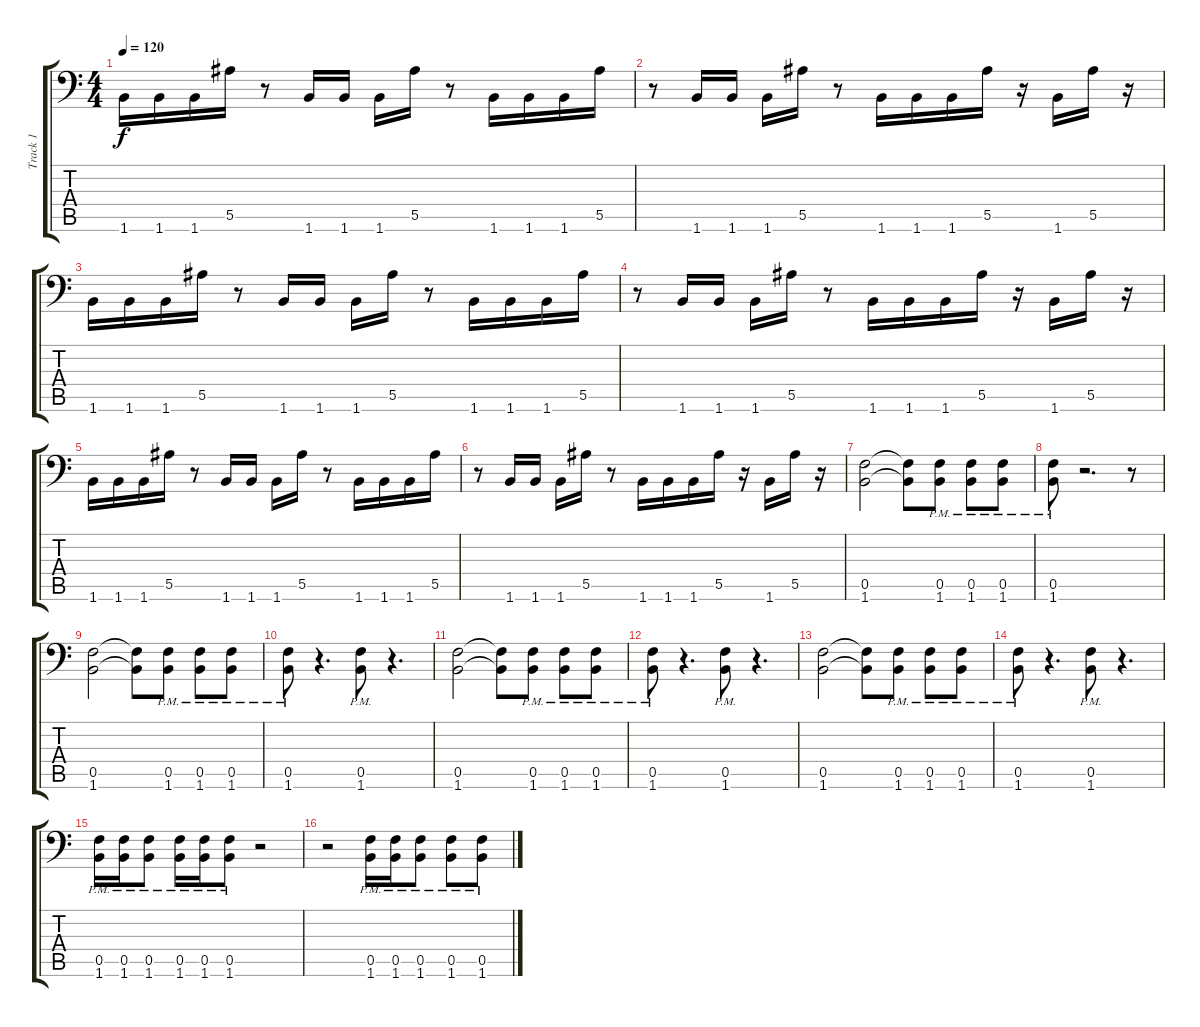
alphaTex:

\track ("Track 1" "Track 1") {instrument distortionguitar}
\staff {score tabs}
\tuning (C4 G3 Eb3 Bb2 F2 Bb1) {hide}
\ts (4 4)
\tempo 120
\clef f4
\ks c
1.6.16{dy f} 1.6.16 1.6.16 5.5.16 r.8 1.6.16 1.6.16 1.6.16 5.5.16 r.8 1.6.16 1.6.16 1.6.16 5.5.16 |
r.8 1.6.16 1.6.16 1.6.16 5.5.16 r.8 1.6.16 1.6.16 1.6.16 5.5.16 r.16 1.6.16 5.5.16 r.16 |
1.6.16 1.6.16 1.6.16 5.5.16 r.8 1.6.16 1.6.16 1.6.16 5.5.16 r.8 1.6.16 1.6.16 1.6.16 5.5.16 |
r.8 1.6.16 1.6.16 1.6.16 5.5.16 r.8 1.6.16 1.6.16 1.6.16 5.5.16 r.16 1.6.16 5.5.16 r.16 |
1.6.16 1.6.16 1.6.16 5.5.16 r.8 1.6.16 1.6.16 1.6.16 5.5.16 r.8 1.6.16 1.6.16 1.6.16 5.5.16 |
r.8 1.6.16 1.6.16 1.6.16 5.5.16 r.8 1.6.16 1.6.16 1.6.16 5.5.16 r.16 1.6.16 5.5.16 r.16 |
(0.5 1.6).2 (0.5{t} 1.6{t}).8 (0.5{pm} 1.6{pm}).8 (0.5{pm} 1.6{pm}).8 (0.5{pm} 1.6{pm}).8 |
(0.5{pm} 1.6{pm}).8 r.2{d} r.8 |
(0.5 1.6).2 (0.5{t} 1.6{t}).8 (0.5{pm} 1.6{pm}).8 (0.5{pm} 1.6{pm}).8 (0.5{pm} 1.6{pm}).8 |
(0.5{pm} 1.6{pm}).8 r.4{d} (0.5{pm} 1.6{pm}).8 r.4{d} |
(0.5 1.6).2 (0.5{t} 1.6{t}).8 (0.5{pm} 1.6{pm}).8 (0.5{pm} 1.6{pm}).8 (0.5{pm} 1.6{pm}).8 |
(0.5{pm} 1.6{pm}).8 r.4{d} (0.5{pm} 1.6{pm}).8 r.4{d} |
(0.5 1.6).2 (0.5{t} 1.6{t}).8 (0.5{pm} 1.6{pm}).8 (0.5{pm} 1.6{pm}).8 (0.5{pm} 1.6{pm}).8 |
(0.5{pm} 1.6{pm}).8 r.4{d} (0.5{pm} 1.6{pm}).8 r.4{d} |
(0.5{pm} 1.6{pm}).16 (0.5{pm} 1.6{pm}).16 (0.5{pm} 1.6{pm}).8 (0.5{pm} 1.6{pm}).16 (0.5{pm} 1.6{pm}).16 (0.5{pm} 1.6{pm}).8 r.2 |
r.2 (0.5{pm} 1.6{pm}).16 (0.5{pm} 1.6{pm}).16 (0.5{pm} 1.6{pm}).8 (0.5{pm} 1.6{pm}).8 (0.5{pm} 1.6{pm}).8
